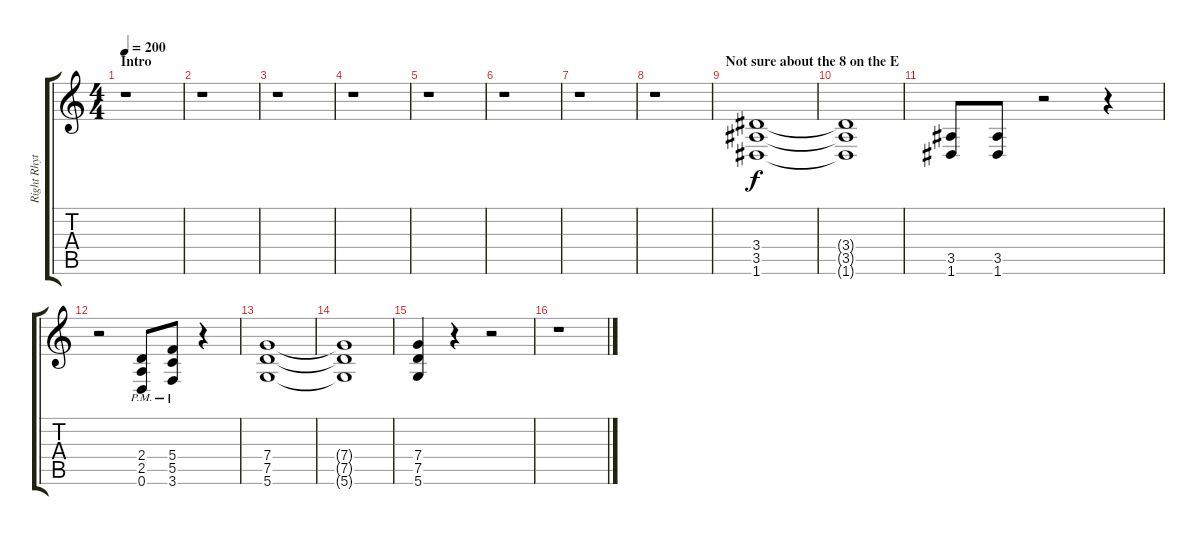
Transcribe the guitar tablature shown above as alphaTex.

\track ("Right Rhythm Gtr" "Right Rhyt") {instrument distortionguitar}
\staff {score tabs}
\tuning (D4 A3 F3 C3 G2 D2) {hide}
\ts (4 4)
\section ("" "Intro")
\tempo 200
\clef g2
\ks c
r.1{dy f instrument distortionguitar} |
r.1 |
r.1 |
r.1 |
r.1 |
r.1 |
r.1 |
r.1 |
\section ("" "Not sure about the 8 on the E")
(3.4 3.5 1.6).1 |
(3.4{t} 3.5{t} 1.6{t}).1 |
(3.5 1.6).8 (3.5 1.6).8 r.2 r.4 |
r.2 (2.4{pm} 2.5{pm} 0.6{pm}).8 (5.4{pm} 5.5{pm} 3.6{pm}).8 r.4 |
(7.4 7.5 5.6).1 |
(7.4{t} 7.5{t} 5.6{t}).1 |
(7.4 7.5 5.6).4 r.4 r.2 |
r.1
